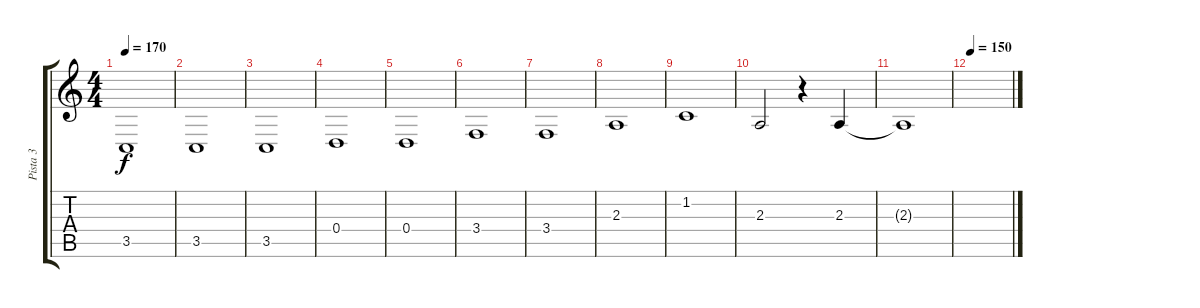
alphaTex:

\track ("Pista 3" "Pista 3") {instrument trombone}
\staff {score tabs}
\tuning (E4 B3 G3 D3 A2 E2) {hide}
\ts (4 4)
\tempo 170
\clef g2
\ks c
3.5.1{dy f} |
3.5.1 |
3.5.1 |
0.4.1 |
0.4.1 |
3.4.1 |
3.4.1 |
2.3.1 |
1.2.1 |
2.3.2 r.4 2.3.4 |
2.3{t}.1 |
\tempo 150
